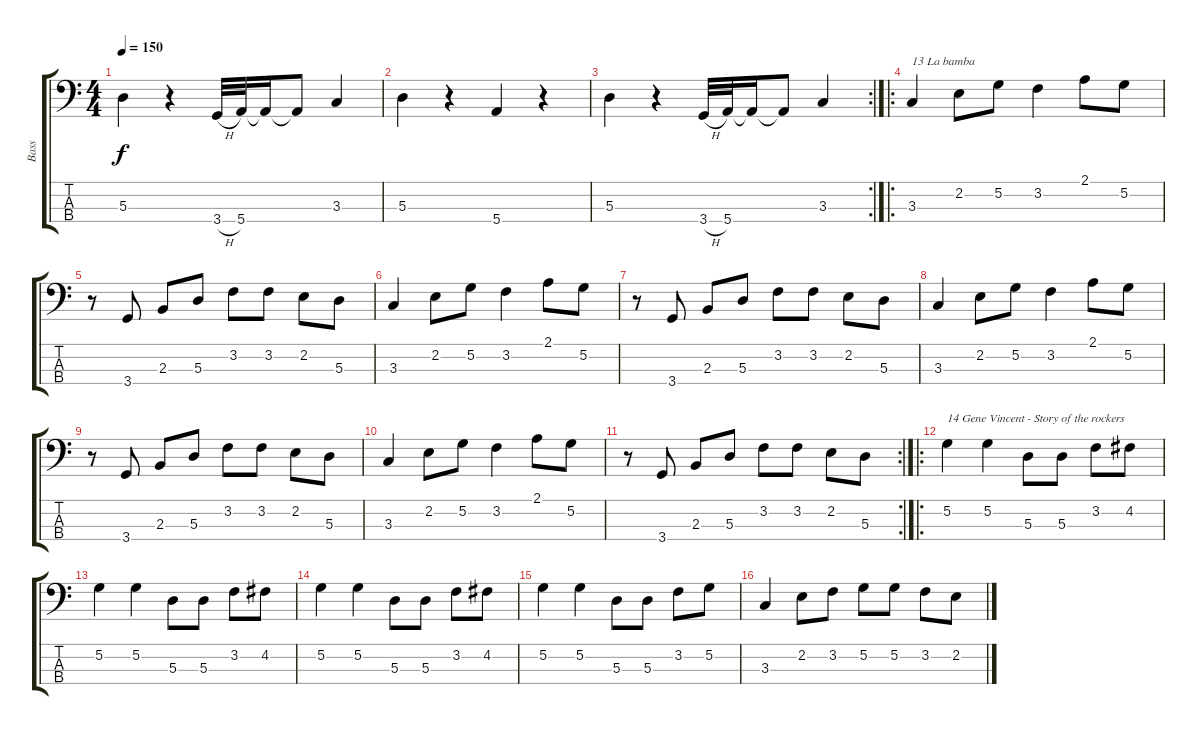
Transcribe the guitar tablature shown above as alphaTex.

\track ("Bass" "Bass") {instrument electricbassfinger}
\staff {score tabs}
\tuning (G2 D2 A1 E1) {hide}
\ts (4 4)
\tempo 150
\clef f4
\ks c
5.3.4{dy f} r.4 3.4{h}.32 5.4.32 5.4{t}.16 5.4{t}.8 3.3.4 |
5.3.4 r.4 5.4.4 r.4 |
\rc 2
5.3.4 r.4 3.4{h}.32 5.4.32 5.4{t}.16 5.4{t}.8 3.3.4 |
\ro
3.3.4{txt "13 La bamba"} 2.2.8 5.2.8 3.2.4 2.1.8 5.2.8 |
r.8 3.4.8 2.3.8 5.3.8 3.2.8 3.2.8 2.2.8 5.3.8 |
3.3.4 2.2.8 5.2.8 3.2.4 2.1.8 5.2.8 |
r.8 3.4.8 2.3.8 5.3.8 3.2.8 3.2.8 2.2.8 5.3.8 |
3.3.4 2.2.8 5.2.8 3.2.4 2.1.8 5.2.8 |
r.8 3.4.8 2.3.8 5.3.8 3.2.8 3.2.8 2.2.8 5.3.8 |
3.3.4 2.2.8 5.2.8 3.2.4 2.1.8 5.2.8 |
\rc 2
r.8 3.4.8 2.3.8 5.3.8 3.2.8 3.2.8 2.2.8 5.3.8 |
\ro
5.2.4{txt "14 Gene Vincent - Story of the rockers "} 5.2.4 5.3.8 5.3.8 3.2.8 4.2.8 |
5.2.4 5.2.4 5.3.8 5.3.8 3.2.8 4.2.8 |
5.2.4 5.2.4 5.3.8 5.3.8 3.2.8 4.2.8 |
5.2.4 5.2.4 5.3.8 5.3.8 3.2.8 5.2.8 |
3.3.4 2.2.8 3.2.8 5.2.8 5.2.8 3.2.8 2.2.8
